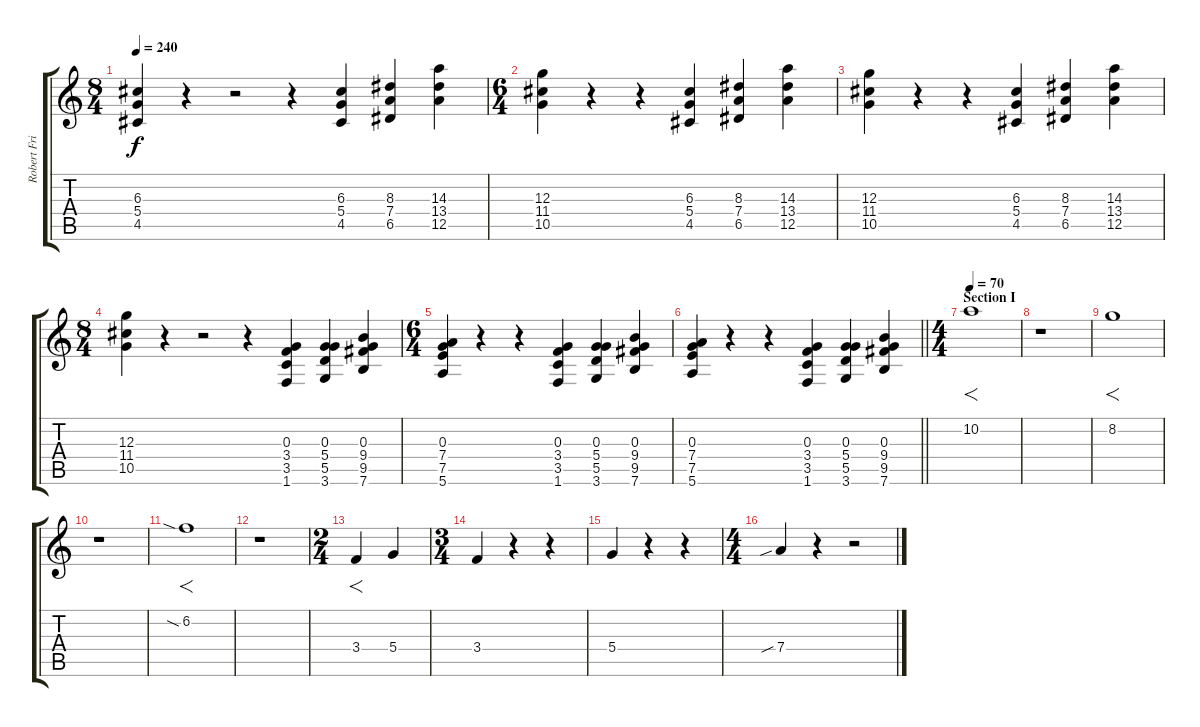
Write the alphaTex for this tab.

\track ("Robert Fripp" "Robert Fri") {instrument electricguitarclean}
\staff {score tabs}
\tuning (E4 B3 G3 D3 A2 E2) {hide}
\ts (8 4)
\tempo 240
\clef g2
\ks c
(6.3 5.4 4.5).4{dy f} r.4 r.2 r.4 (6.3 5.4 4.5).4 (8.3 7.4 6.5).4 (14.3 13.4 12.5).4 |
\ts (6 4)
(12.3 11.4 10.5).4 r.4 r.4 (6.3 5.4 4.5).4 (8.3 7.4 6.5).4 (14.3 13.4 12.5).4 |
(12.3 11.4 10.5).4 r.4 r.4 (6.3 5.4 4.5).4 (8.3 7.4 6.5).4 (14.3 13.4 12.5).4 |
\ts (8 4)
(12.3 11.4 10.5).4 r.4 r.2 r.4 (0.3 3.4 3.5 1.6).4 (0.3 5.4 5.5 3.6).4 (0.3 9.4 9.5 7.6).4 |
\ts (6 4)
(0.3 7.4 7.5 5.6).4 r.4 r.4 (0.3 3.4 3.5 1.6).4 (0.3 5.4 5.5 3.6).4 (0.3 9.4 9.5 7.6).4 |
\barLineRight lightlight
(0.3 7.4 7.5 5.6).4 r.4 r.4 (0.3 3.4 3.5 1.6).4 (0.3 5.4 5.5 3.6).4 (0.3 9.4 9.5 7.6).4 |
\ts (4 4)
\section ("" "Section I")
\tempo 70
10.2.1{f} |
r.1 |
8.2.1{f} |
r.1 |
6.2{sia}.1{f} |
r.1 |
\ts (2 4)
3.4.4{f} 5.4.4 |
\ts (3 4)
3.4.4 r.4 r.4 |
5.4.4 r.4 r.4 |
\ts (4 4)
7.4{sib}.4 r.4 r.2
